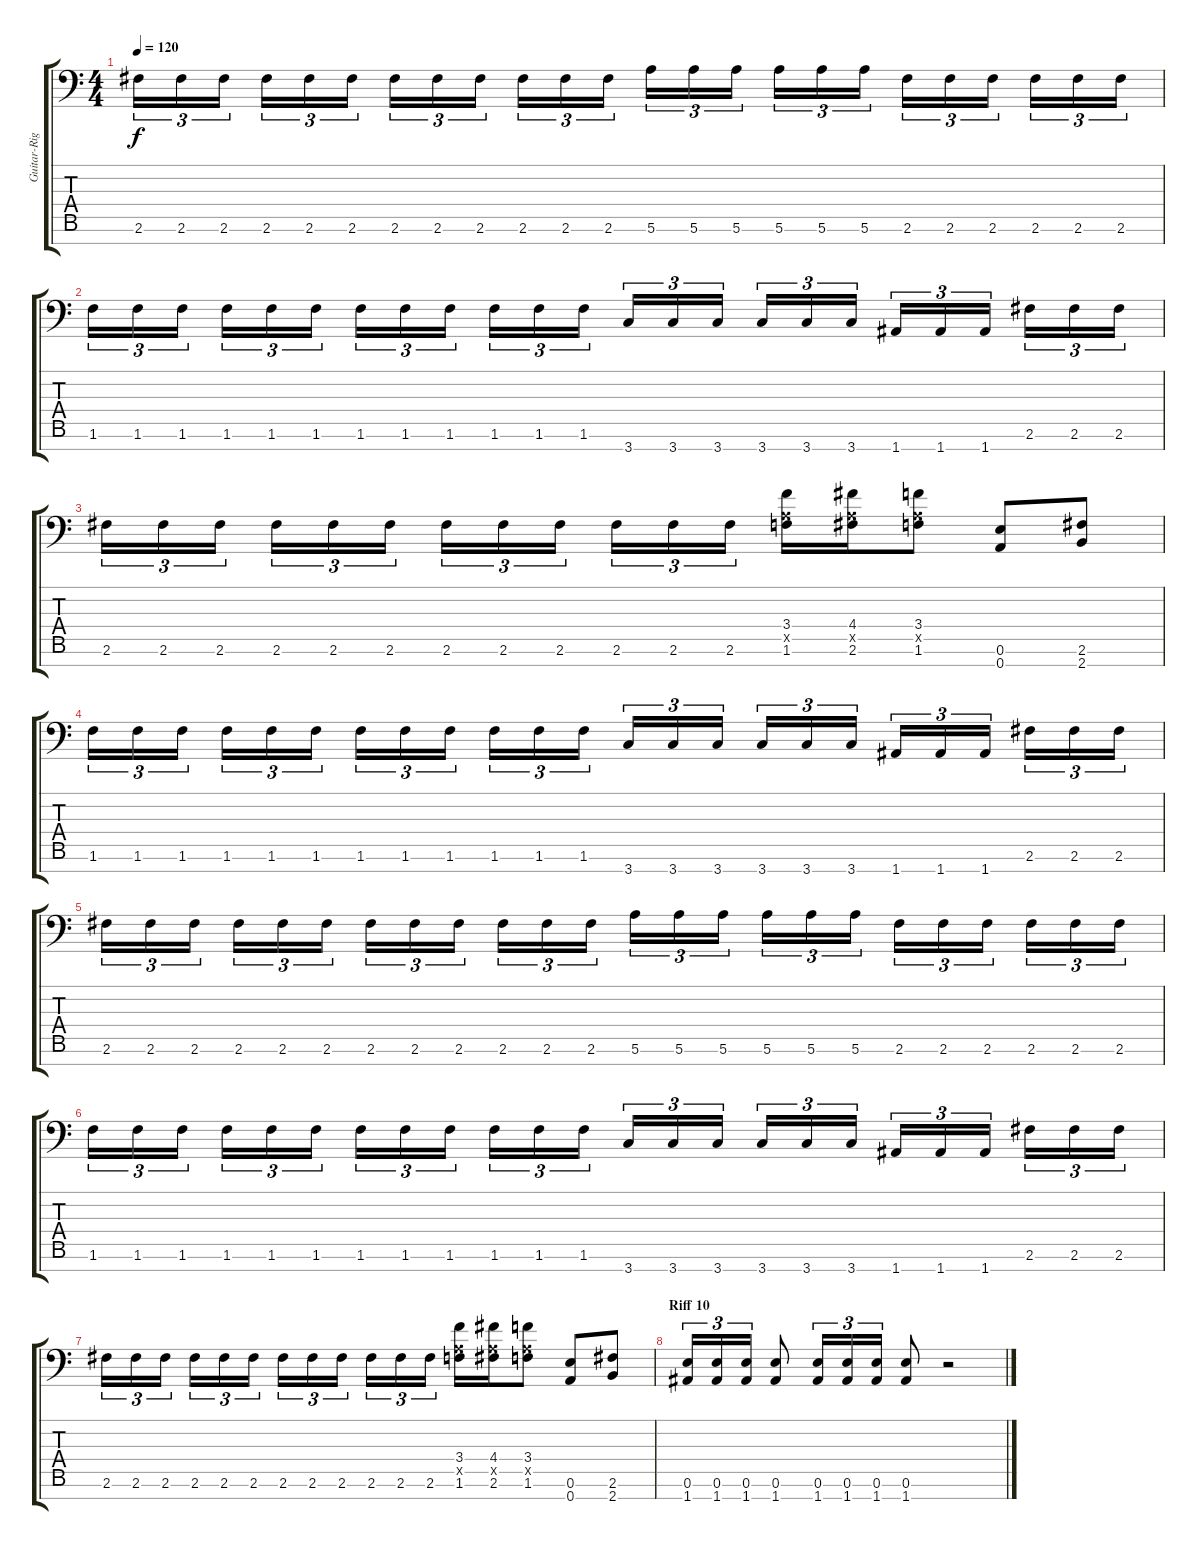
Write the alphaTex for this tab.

\track ("Guitar-Right" "Guitar-Rig") {instrument distortionguitar}
\staff {score tabs}
\tuning (E4 B3 G3 D3 A2 E2 A1) {hide}
\ts (4 4)
\tempo 120
\clef f4
\ks c
2.6.16{tu (3 2) dy f} 2.6.16{tu (3 2)} 2.6.16{tu (3 2)} 2.6.16{tu (3 2)} 2.6.16{tu (3 2)} 2.6.16{tu (3 2)} 2.6.16{tu (3 2)} 2.6.16{tu (3 2)} 2.6.16{tu (3 2)} 2.6.16{tu (3 2)} 2.6.16{tu (3 2)} 2.6.16{tu (3 2)} 5.6.16{tu (3 2)} 5.6.16{tu (3 2)} 5.6.16{tu (3 2)} 5.6.16{tu (3 2)} 5.6.16{tu (3 2)} 5.6.16{tu (3 2)} 2.6.16{tu (3 2)} 2.6.16{tu (3 2)} 2.6.16{tu (3 2)} 2.6.16{tu (3 2)} 2.6.16{tu (3 2)} 2.6.16{tu (3 2)} |
1.6.16{tu (3 2)} 1.6.16{tu (3 2)} 1.6.16{tu (3 2)} 1.6.16{tu (3 2)} 1.6.16{tu (3 2)} 1.6.16{tu (3 2)} 1.6.16{tu (3 2)} 1.6.16{tu (3 2)} 1.6.16{tu (3 2)} 1.6.16{tu (3 2)} 1.6.16{tu (3 2)} 1.6.16{tu (3 2)} 3.7.16{tu (3 2)} 3.7.16{tu (3 2)} 3.7.16{tu (3 2)} 3.7.16{tu (3 2)} 3.7.16{tu (3 2)} 3.7.16{tu (3 2)} 1.7.16{tu (3 2)} 1.7.16{tu (3 2)} 1.7.16{tu (3 2)} 2.6.16{tu (3 2)} 2.6.16{tu (3 2)} 2.6.16{tu (3 2)} |
2.6.16{tu (3 2)} 2.6.16{tu (3 2)} 2.6.16{tu (3 2)} 2.6.16{tu (3 2)} 2.6.16{tu (3 2)} 2.6.16{tu (3 2)} 2.6.16{tu (3 2)} 2.6.16{tu (3 2)} 2.6.16{tu (3 2)} 2.6.16{tu (3 2)} 2.6.16{tu (3 2)} 2.6.16{tu (3 2)} (3.4 0.5{x} 1.6).16 (4.4 0.5{x} 2.6).16 (3.4 0.5{x} 1.6).8 (0.6 0.7).8 (2.6 2.7).8 |
1.6.16{tu (3 2)} 1.6.16{tu (3 2)} 1.6.16{tu (3 2)} 1.6.16{tu (3 2)} 1.6.16{tu (3 2)} 1.6.16{tu (3 2)} 1.6.16{tu (3 2)} 1.6.16{tu (3 2)} 1.6.16{tu (3 2)} 1.6.16{tu (3 2)} 1.6.16{tu (3 2)} 1.6.16{tu (3 2)} 3.7.16{tu (3 2)} 3.7.16{tu (3 2)} 3.7.16{tu (3 2)} 3.7.16{tu (3 2)} 3.7.16{tu (3 2)} 3.7.16{tu (3 2)} 1.7.16{tu (3 2)} 1.7.16{tu (3 2)} 1.7.16{tu (3 2)} 2.6.16{tu (3 2)} 2.6.16{tu (3 2)} 2.6.16{tu (3 2)} |
2.6.16{tu (3 2)} 2.6.16{tu (3 2)} 2.6.16{tu (3 2)} 2.6.16{tu (3 2)} 2.6.16{tu (3 2)} 2.6.16{tu (3 2)} 2.6.16{tu (3 2)} 2.6.16{tu (3 2)} 2.6.16{tu (3 2)} 2.6.16{tu (3 2)} 2.6.16{tu (3 2)} 2.6.16{tu (3 2)} 5.6.16{tu (3 2)} 5.6.16{tu (3 2)} 5.6.16{tu (3 2)} 5.6.16{tu (3 2)} 5.6.16{tu (3 2)} 5.6.16{tu (3 2)} 2.6.16{tu (3 2)} 2.6.16{tu (3 2)} 2.6.16{tu (3 2)} 2.6.16{tu (3 2)} 2.6.16{tu (3 2)} 2.6.16{tu (3 2)} |
1.6.16{tu (3 2)} 1.6.16{tu (3 2)} 1.6.16{tu (3 2)} 1.6.16{tu (3 2)} 1.6.16{tu (3 2)} 1.6.16{tu (3 2)} 1.6.16{tu (3 2)} 1.6.16{tu (3 2)} 1.6.16{tu (3 2)} 1.6.16{tu (3 2)} 1.6.16{tu (3 2)} 1.6.16{tu (3 2)} 3.7.16{tu (3 2)} 3.7.16{tu (3 2)} 3.7.16{tu (3 2)} 3.7.16{tu (3 2)} 3.7.16{tu (3 2)} 3.7.16{tu (3 2)} 1.7.16{tu (3 2)} 1.7.16{tu (3 2)} 1.7.16{tu (3 2)} 2.6.16{tu (3 2)} 2.6.16{tu (3 2)} 2.6.16{tu (3 2)} |
2.6.16{tu (3 2)} 2.6.16{tu (3 2)} 2.6.16{tu (3 2)} 2.6.16{tu (3 2)} 2.6.16{tu (3 2)} 2.6.16{tu (3 2)} 2.6.16{tu (3 2)} 2.6.16{tu (3 2)} 2.6.16{tu (3 2)} 2.6.16{tu (3 2)} 2.6.16{tu (3 2)} 2.6.16{tu (3 2)} (3.4 0.5{x} 1.6).16 (4.4 0.5{x} 2.6).16 (3.4 0.5{x} 1.6).8 (0.6 0.7).8 (2.6 2.7).8 |
\section ("" "Riff 10")
(0.6 1.7).16{tu (3 2)} (0.6 1.7).16{tu (3 2)} (0.6 1.7).16{tu (3 2)} (0.6 1.7).8 (0.6 1.7).16{tu (3 2)} (0.6 1.7).16{tu (3 2)} (0.6 1.7).16{tu (3 2)} (0.6 1.7).8 r.2
